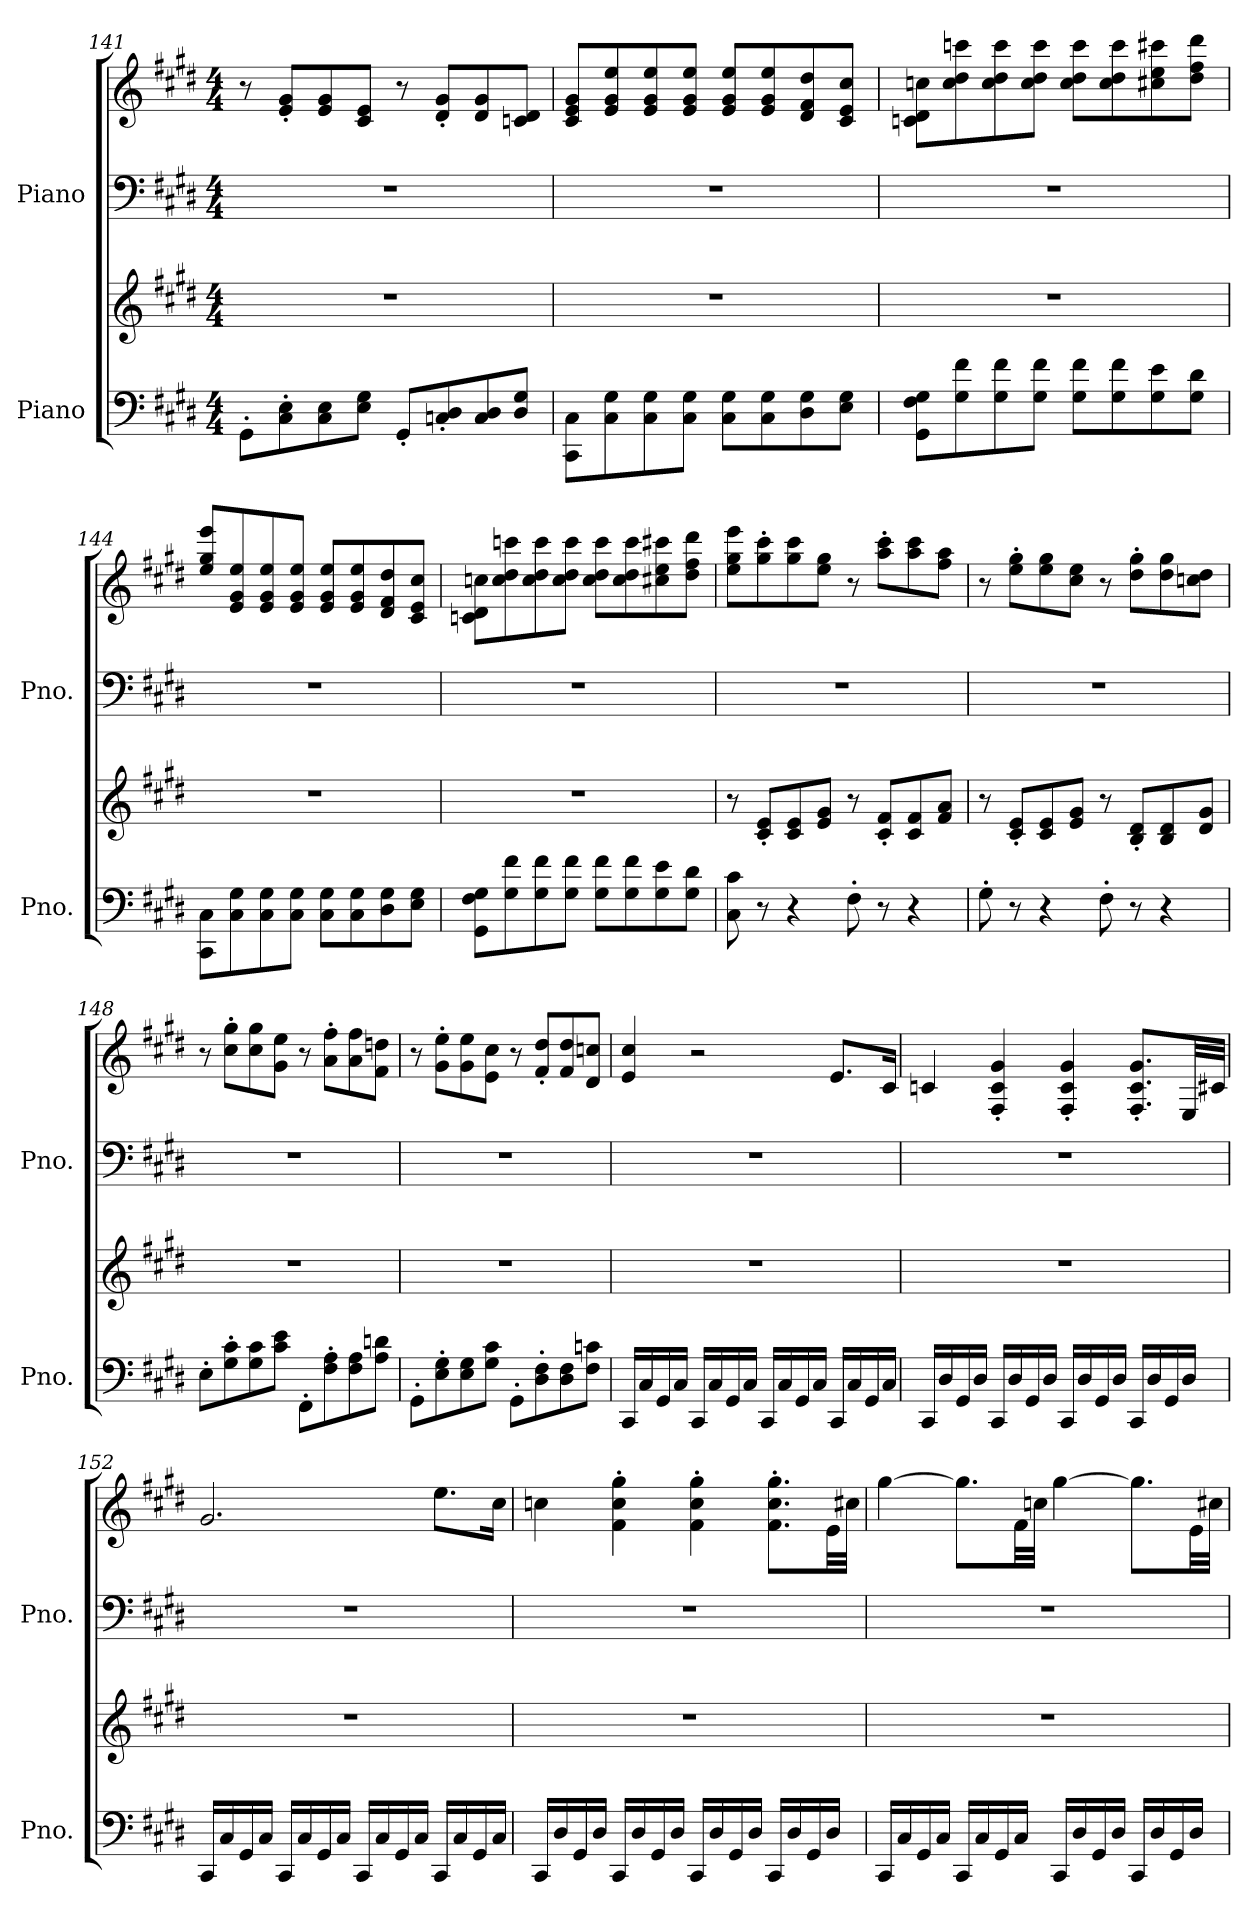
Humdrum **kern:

**kern	**kern	**kern	**kern
*part2	*part2	*part1	*part1
*staff4	*staff3	*staff2	*staff1
*I"Piano	*	*I"Piano	*
*I'Pno.	*	*I'Pno.	*
*clefF4	*clefG2	*clefF4	*clefG2
*k[f#c#g#d#]	*k[f#c#g#d#]	*k[f#c#g#d#]	*k[f#c#g#d#]
*E:	*E:	*E:	*E:
*M4/4	*M4/4	*M4/4	*M4/4
=141	=141	=141	=141
8GG#'\L	1r	1r	8r
8C#\' 8E\'	.	.	8e/' 8g#/'L
8C#\ 8E\	.	.	8e/ 8g#/
8E\ 8G#\J	.	.	8c#/ 8e/J
8GG#'/L	.	.	8r
8Cn/' 8D#/'	.	.	8d#/' 8g#/'L
8C/ 8D#/	.	.	8d#/ 8g#/
8D#/ 8G#/J	.	.	8cn/ 8d#/J
=142	=142	=142	=142
8CC#\ 8C#\L	1r	1r	8c#/ 8e/ 8g#/L
8C#\ 8G#\	.	.	8e/ 8g#/ 8ee/
8C#\ 8G#\	.	.	8e/ 8g#/ 8ee/
8C#\ 8G#\J	.	.	8e/ 8g#/ 8ee/J
8C#\ 8G#\L	.	.	8e/ 8g#/ 8ee/L
8C#\ 8G#\	.	.	8e/ 8g#/ 8ee/
8D#\ 8G#\	.	.	8d#/ 8f#/ 8dd#/
8E\ 8G#\J	.	.	8c#/ 8e/ 8cc#/J
!!LO:PB:g=z
=143	=143	=143	=143
8GG#\ 8F#\ 8G#\L	1r	1r	8cn\ 8d#\ 8ccn\L
8G#\ 8f#\	.	.	8cc\ 8dd#\ 8cccn\
8G#\ 8f#\	.	.	8cc\ 8dd#\ 8ccc\
8G#\ 8f#\J	.	.	8cc\ 8dd#\ 8ccc\J
8G#\ 8f#\L	.	.	8cc\ 8dd#\ 8ccc\L
8G#\ 8f#\	.	.	8cc\ 8dd#\ 8ccc\
8G#\ 8e\	.	.	8cc#X\ 8ee\ 8ccc#X\
8G#\ 8d#\J	.	.	8dd#\ 8ff#\ 8ddd#\J
=144	=144	=144	=144
8CC#\ 8C#\L	1r	1r	8ee/ 8gg#/ 8eee/L
8C#\ 8G#\	.	.	8e/ 8g#/ 8ee/
8C#\ 8G#\	.	.	8e/ 8g#/ 8ee/
8C#\ 8G#\J	.	.	8e/ 8g#/ 8ee/J
8C#\ 8G#\L	.	.	8e/ 8g#/ 8ee/L
8C#\ 8G#\	.	.	8e/ 8g#/ 8ee/
8D#\ 8G#\	.	.	8d#/ 8f#/ 8dd#/
8E\ 8G#\J	.	.	8c#/ 8e/ 8cc#/J
!!LO:PB:g=z
=145	=145	=145	=145
8GG#\ 8F#\ 8G#\L	1r	1r	8cn\ 8d#\ 8ccn\L
8G#\ 8f#\	.	.	8cc\ 8dd#\ 8cccn\
8G#\ 8f#\	.	.	8cc\ 8dd#\ 8ccc\
8G#\ 8f#\J	.	.	8cc\ 8dd#\ 8ccc\J
8G#\ 8f#\L	.	.	8cc\ 8dd#\ 8ccc\L
8G#\ 8f#\	.	.	8cc\ 8dd#\ 8ccc\
8G#\ 8e\	.	.	8cc#X\ 8ee\ 8ccc#X\
8G#\ 8d#\J	.	.	8dd#\ 8ff#\ 8ddd#\J
!!LO:PB:g=z
=146	=146	=146	=146
8C#\ 8c#\	8r	1r	8ee\ 8gg#\ 8eee\L
8r	8c#/' 8e/'L	.	8gg#\' 8ccc#\'
4r	8c#/ 8e/	.	8gg#\ 8ccc#\
.	8e/ 8g#/J	.	8ee\ 8gg#\J
8F#'\	8r	.	8r
8r	8c#/' 8f#/'L	.	8aa\' 8ccc#\'L
4r	8c#/ 8f#/	.	8aa\ 8ccc#\
.	8f#/ 8a/J	.	8ff#\ 8aa\J
=147	=147	=147	=147
8G#'\	8r	1r	8r
8r	8c#/' 8e/'L	.	8ee\' 8gg#\'L
4r	8c#/ 8e/	.	8ee\ 8gg#\
.	8e/ 8g#/J	.	8cc#\ 8ee\J
8F#'\	8r	.	8r
8r	8B/' 8d#/'L	.	8dd#\' 8gg#\'L
4r	8B/ 8d#/	.	8dd#\ 8gg#\
.	8d#/ 8g#/J	.	8ccn\ 8dd#\J
!!LO:PB:g=z
=148	=148	=148	=148
8E'\L	1r	1r	8r
8G#\' 8c#\'	.	.	8cc#\' 8gg#\'L
8G#\ 8c#\	.	.	8cc#\ 8gg#\
8c#\ 8e\J	.	.	8g#\ 8ee\J
8FF#'\L	.	.	8r
8F#\' 8A\'	.	.	8a\' 8ff#\'L
8F#\ 8A\	.	.	8a\ 8ff#\
8A\ 8dn\J	.	.	8f#\ 8ddn\J
!!LO:PB:g=z
=149	=149	=149	=149
8GG#'\L	1r	1r	8r
8E\' 8G#\'	.	.	8g#\' 8ee\'L
8E\ 8G#\	.	.	8g#\ 8ee\
8G#\ 8c#\J	.	.	8e\ 8cc#\J
8GG#'\L	.	.	8r
8D#\' 8F#\'	.	.	8f#/' 8dd#/'L
8D#\ 8F#\	.	.	8f#/ 8dd#/
8F#\ 8cn\J	.	.	8d#/ 8ccn/J
=150	=150	=150	=150
16CC#/LL	1r	1r	4e/ 4cc#/
16C#/	.	.	.
16GG#/	.	.	.
16C#/JJ	.	.	.
16CC#/LL	.	.	2r
16C#/	.	.	.
16GG#/	.	.	.
16C#/JJ	.	.	.
16CC#/LL	.	.	.
16C#/	.	.	.
16GG#/	.	.	.
16C#/JJ	.	.	.
16CC#/LL	.	.	8.e/L
16C#/	.	.	.
16GG#/	.	.	.
16C#/JJ	.	.	16c#/Jk
=151	=151	=151	=151
16CC#/LL	1r	1r	4cn/
16D#/	.	.	.
16GG#/	.	.	.
16D#/JJ	.	.	.
16CC#/LL	.	.	4F#/' 4c/' 4g#/'
16D#/	.	.	.
16GG#/	.	.	.
16D#/JJ	.	.	.
16CC#/LL	.	.	4F#/' 4c/' 4g#/'
16D#/	.	.	.
16GG#/	.	.	.
16D#/JJ	.	.	.
16CC#/LL	.	.	8.F#/' 8.c/' 8.g#/'L
16D#/	.	.	.
16GG#/	.	.	.
16D#/JJ	.	.	32E/LL
.	.	.	32c#X/JJJ
!!LO:PB:g=z
=152	=152	=152	=152
16CC#/LL	1r	1r	2.g#/
16C#/	.	.	.
16GG#/	.	.	.
16C#/JJ	.	.	.
16CC#/LL	.	.	.
16C#/	.	.	.
16GG#/	.	.	.
16C#/JJ	.	.	.
16CC#/LL	.	.	.
16C#/	.	.	.
16GG#/	.	.	.
16C#/JJ	.	.	.
16CC#/LL	.	.	8.ee\L
16C#/	.	.	.
16GG#/	.	.	.
16C#/JJ	.	.	16cc#\Jk
!!LO:PB:g=z
=153	=153	=153	=153
16CC#/LL	1r	1r	4ccn\
16D#/	.	.	.
16GG#/	.	.	.
16D#/JJ	.	.	.
16CC#/LL	.	.	4f#\' 4cc\' 4gg#\'
16D#/	.	.	.
16GG#/	.	.	.
16D#/JJ	.	.	.
16CC#/LL	.	.	4f#\' 4cc\' 4gg#\'
16D#/	.	.	.
16GG#/	.	.	.
16D#/JJ	.	.	.
16CC#/LL	.	.	8.f#\' 8.cc\' 8.gg#\'L
16D#/	.	.	.
16GG#/	.	.	.
16D#/JJ	.	.	32e\LL
.	.	.	32cc#X\JJJ
!!LO:PB:g=z
=154	=154	=154	=154
16CC#/LL	1r	1r	[4gg#\
16C#/	.	.	.
16GG#/	.	.	.
16C#/JJ	.	.	.
16CC#/LL	.	.	8.gg#\L]
16C#/	.	.	.
16GG#/	.	.	.
16C#/JJ	.	.	32f#\LL
.	.	.	32ccn\JJJ
16CC#/LL	.	.	[4gg#\
16D#/	.	.	.
16GG#/	.	.	.
16D#/JJ	.	.	.
16CC#/LL	.	.	8.gg#\L]
16D#/	.	.	.
16GG#/	.	.	.
16D#/JJ	.	.	32e\LL
.	.	.	32cc#X\JJJ
=	=	=	=
*-	*-	*-	*-
